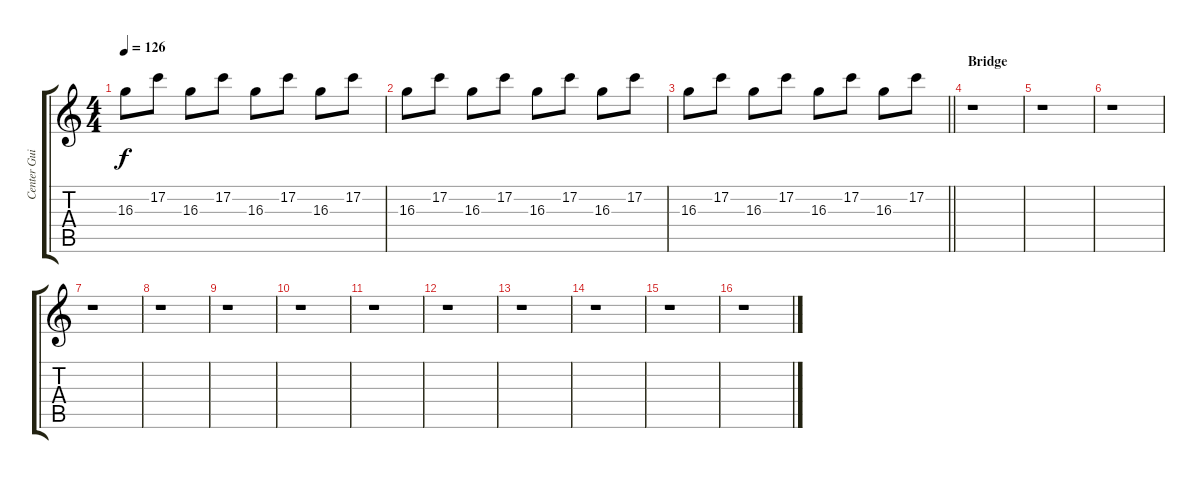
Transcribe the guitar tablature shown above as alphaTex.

\track ("Center Guitar" "Center Gui") {instrument distortionguitar}
\staff {score tabs}
\tuning (C4 G3 Eb3 Bb2 F2 C2) {hide}
\ts (4 4)
\tempo 126
\clef g2
\ks c
16.3.8{dy f} 17.2.8 16.3.8 17.2.8 16.3.8 17.2.8 16.3.8 17.2.8 |
16.3.8 17.2.8 16.3.8 17.2.8 16.3.8 17.2.8 16.3.8 17.2.8 |
\barLineRight lightlight
16.3.8 17.2.8 16.3.8 17.2.8 16.3.8 17.2.8 16.3.8 17.2.8 |
\section ("" "Bridge")
r.1 |
r.1 |
r.1 |
r.1 |
r.1 |
r.1 |
r.1 |
r.1 |
r.1 |
r.1 |
r.1 |
r.1 |
r.1
